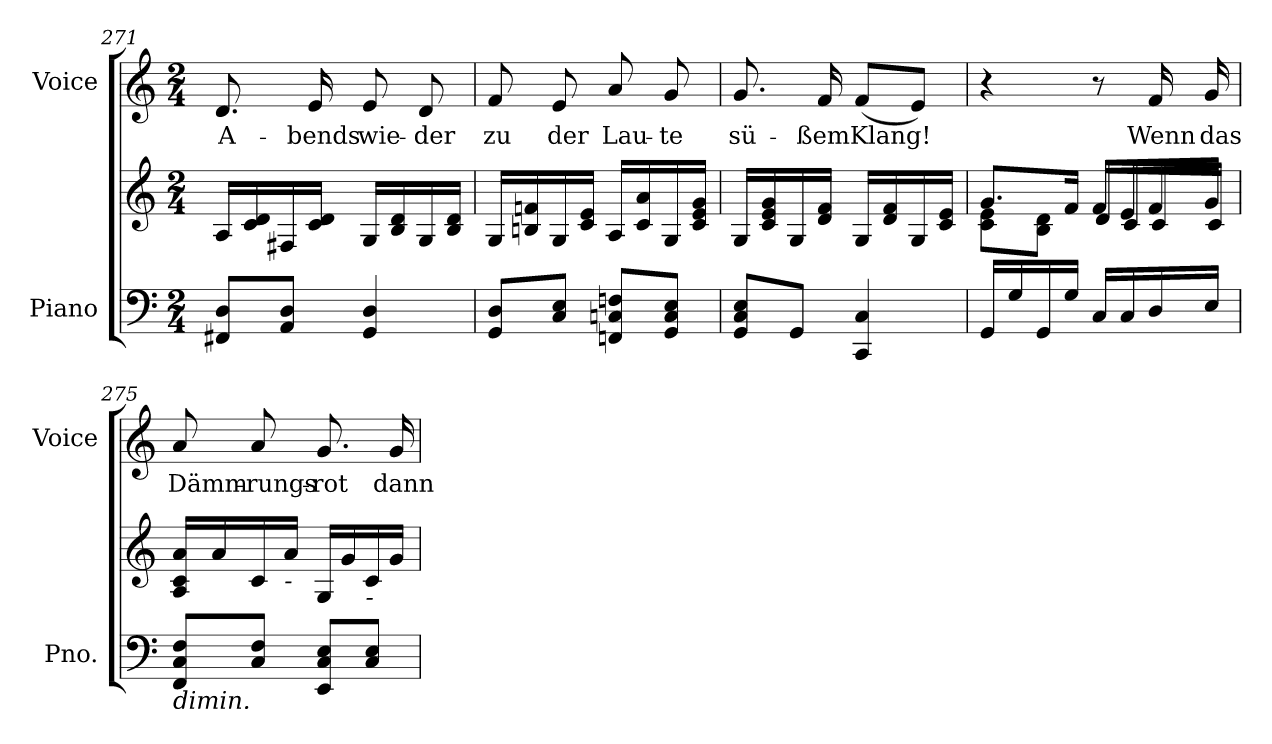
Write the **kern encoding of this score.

**kern	**kern	**kern	**text
*part2	*part2	*part1	*part1
*staff3	*staff2	*staff1	*staff1
*I"Piano	*	*I"Voice	*
*I'Pno.	*	*I'Voice	*
*clefF4	*clefG2	*clefG2	*
*k[]	*k[]	*k[]	*
*C:	*C:	*C:	*
*M2/4	*M2/4	*M2/4	*
=271	=271	=271	=271
!	!	!	!LO:LY:b:color=#000000
8FF#Xi/ 8DiL	16Ai/LL	8.di/	A-
.	16ci/ 16di	.	.
8AAi/ 8DiJ	16F#Xi/	.	.
!	!	!	!LO:LY:b:color=#000000
.	16ci/ 16diJJ	16ei/	-bends
!	!	!	!LO:LY:b:color=#000000
4GGi/ 4Di	16Gi/LL	8ei/	wie-
.	16Bi/ 16di	.	.
!	!	!	!LO:LY:b:color=#000000
.	16Gi/	8di/	-der
.	16Bi/ 16diJJ	.	.
=272	=272	=272	=272
!	!	!	!LO:LY:b:color=#000000
8GGi/ 8DiL	16Gi/LL	8fi/	zu
.	16Bni/ 16fni	.	.
!	!	!	!LO:LY:b:color=#000000
8Ci/ 8EiJ	16Gi/	8ei/	der
.	16ci/ 16eiJJ	.	.
!	!	!	!LO:LY:b:color=#000000
8FFni/ 8Cni 8FniL	16Ai/LL	8ai/	Lau-
.	16ci/ 16ai	.	.
!	!	!	!LO:LY:b:color=#000000
8GGi/ 8Ci 8EiJ	16Gi/	8gi/	-te
.	16ci/ 16ei 16giJJ	.	.
=273	=273	=273	=273
!	!	!	!LO:LY:b:color=#000000
8GGi/ 8Ci 8EiL	16Gi/LL	8.gi/	sü-
.	16ci/ 16ei 16gi	.	.
8GGi/J	16Gi/	.	.
!	!	!	!LO:LY:b:color=#000000
.	16di/ 16fiJJ	16fi/	-ßem
!	!	!	!LO:LY:b:color=#000000
4CCi/ 4Ci	16Gi/LL	(8fi/L	Klang!
.	16di/ 16fi	.	.
.	16Gi/	8ei/J)	.
.	16ci/ 16eiJJ	.	.
=274	=274	=274	=274
*	*^	*	*
16GGi/LL	8.gi/L	8ci\ 8eiL	4r	.
16Gi/	.	.	.	.
16GGi/	.	8Bi\ 8diJ	.	.
16Gi/JJ	16fi/Jk	.	.	.
16Ci/LL	16fi/LL	16di/LL	8r	.
16Ci/	16ei/	16ci/	.	.
!	!	!	!	!LO:LY:b:color=#000000
16Di/	16fi/	16ci/	16fi/	Wenn
!	!	!	!	!LO:LY:b:color=#000000
16Ei/JJ	16gi/JJ	16ci/JJ	16gi/	das
*	*v	*v	*	*
!!LO:LB:g=z
=275	=275	=275	=275
*	*^	*	*
!	!LO:TX:b:i:t=ritard.	!	!	!
!LO:TX:b:i:t=dimin.	!	!	!	!
!	!	!	!	!LO:LY:b:color=#000000
*	*v	*v	*	*
8FFi/ 8Ci 8FiL	16Ai/ 16ci 16aiLL	8ai/	Dämm-
.	16ai/	.	.
!	!	!	!LO:LY:b:color=#000000
8Ci/ 8FiJ	16ci/	8ai/	-rungs-
!	!LO:TX:b:i:t=-	!	!
.	16ai/JJ	.	.
!	!	!	!LO:LY:b:color=#000000
8EEi/ 8Ci 8EiL	16Gi/LL	8.gi/	-rot
.	16gi/	.	.
!	!LO:TX:b:i:t=-	!	!
8Ci/ 8EiJ	16ci/	.	.
!	!	!	!LO:LY:b:color=#000000
.	16gi/JJ	16gi/	dann
=	=	=	=
*-	*-	*-	*-
